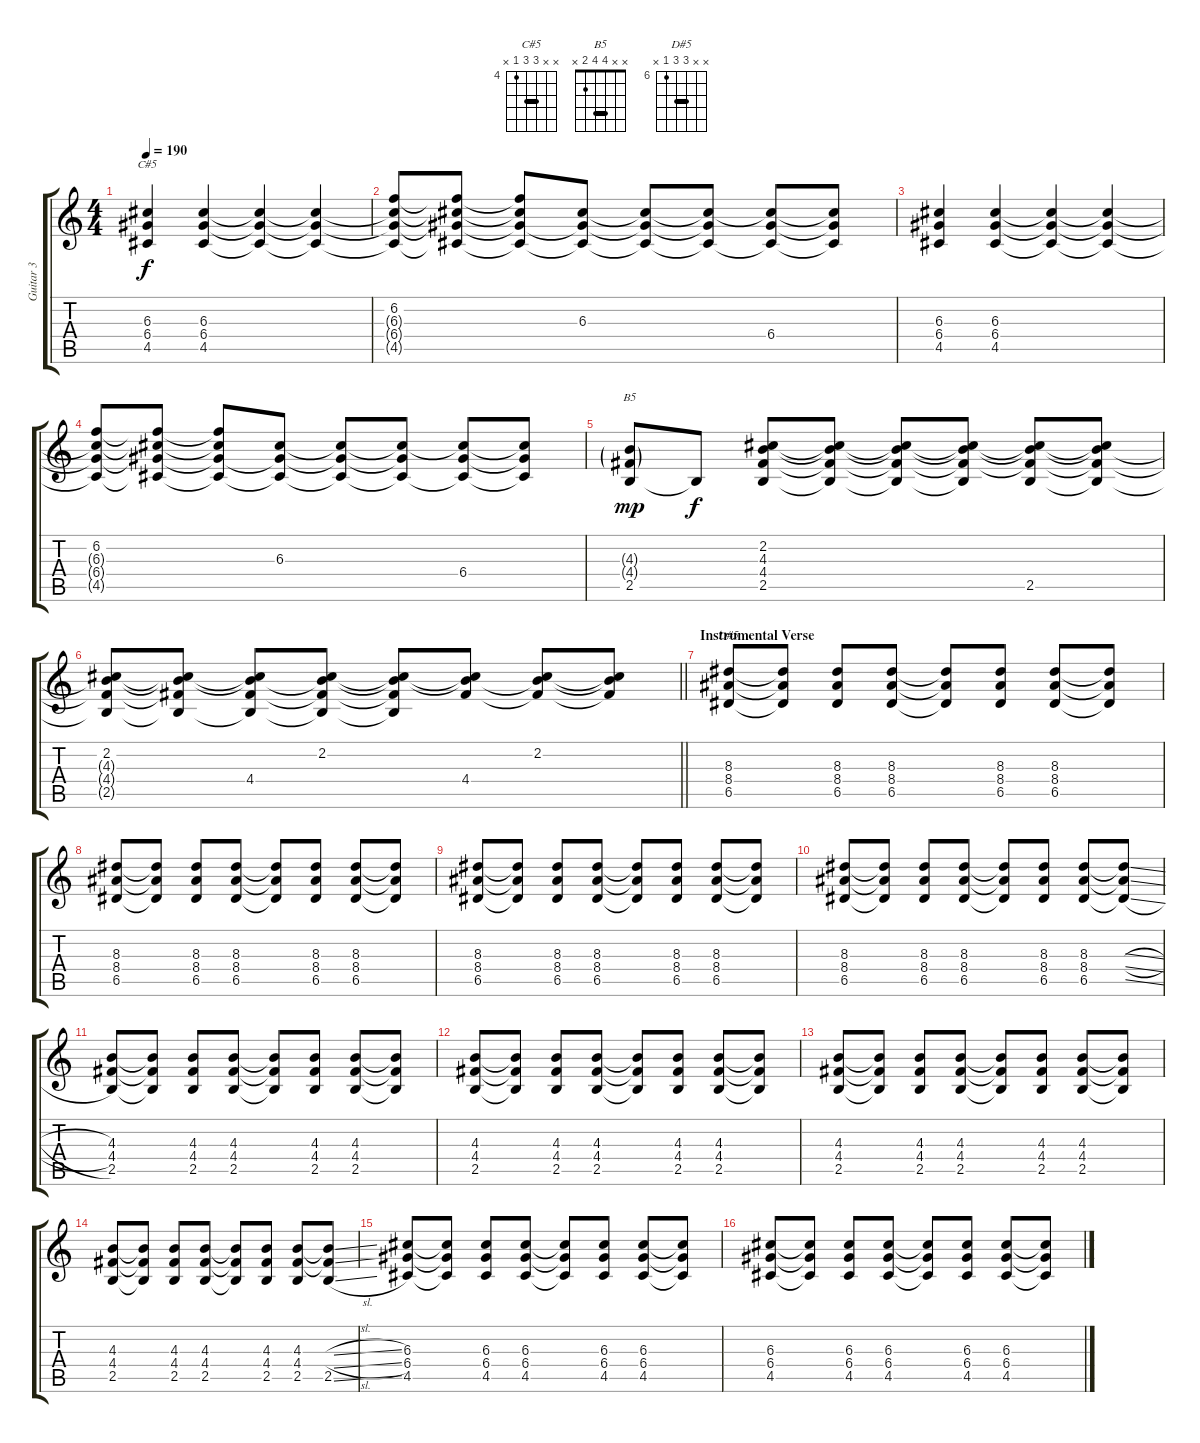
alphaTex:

\track ("Guitar 3" "Guitar 3") {instrument overdrivenguitar}
\staff {score tabs}
\tuning (E4 B3 G3 D3 A2 E2) {hide}
\chord ("C#5" x x 6 6 4 x) {firstfret 4 barre 6}
\chord ("B5" x x 4 4 2 x) {barre 4}
\chord ("D#5" x x 8 8 6 x) {firstfret 6 barre 8}
\ts (4 4)
\tempo 190
\clef g2
\ks c
(6.3 6.4 4.5).4{ch "C#5" dy f} (6.3 6.4 4.5).4 (6.3{t} 6.4{t} 4.5{t}).4 (6.3{t} 6.4{t} 4.5{t}).4 |
(6.2 6.3{t} 6.4{t} 4.5{t}).8 (6.2{t} 6.3{t} 6.4{t} 4.5{t}).8 (6.2{t} 6.3{t} 6.4{t} 4.5{t}).8 (6.3 6.4{t} 4.5{t}).8 (6.3{t} 6.4{t} 4.5{t}).8 (6.3{t} 6.4{t} 4.5{t}).8 (6.3{t} 6.4 4.5{t}).8 (6.3{t} 6.4{t} 4.5{t}).8 |
(6.3 6.4 4.5).4 (6.3 6.4 4.5).4 (6.3{t} 6.4{t} 4.5{t}).4 (6.3{t} 6.4{t} 4.5{t}).4 |
(6.2 6.3{t} 6.4{t} 4.5{t}).8 (6.2{t} 6.3{t} 6.4{t} 4.5{t}).8 (6.2{t} 6.3{t} 6.4{t} 4.5{t}).8 (6.3 6.4{t} 4.5{t}).8 (6.3{t} 6.4{t} 4.5{t}).8 (6.3{t} 6.4{t} 4.5{t}).8 (6.3{t} 6.4 4.5{t}).8 (6.3{t} 6.4{t} 4.5{t}).8 |
(4.3{g} 4.4{g} 2.5).8{ch "B5" dy mp} 2.5{t}.8{dy f} (2.2 4.3 4.4 2.5).8 (2.2{t} 4.3{t} 4.4{t} 2.5{t}).8 (2.2{t} 4.3{t} 4.4{t} 2.5{t}).8 (2.2{t} 4.3{t} 4.4{t} 2.5{t}).8 (2.2{t} 4.3{t} 4.4{t} 2.5).8 (2.2{t} 4.3{t} 4.4{t} 2.5{t}).8 |
\barLineRight lightlight
(2.2 4.3{t} 4.4{t} 2.5{t}).8 (2.2{t} 4.3{t} 4.4{t} 2.5{t}).8 (2.2{t} 4.3{t} 4.4 2.5{t}).8 (2.2 4.3{t} 4.4{t} 2.5{t}).8 (2.2{t} 4.3{t} 4.4{t} 2.5{t}).8 (2.2{t} 4.3{t} 4.4).8 (2.2 4.3{t} 4.4{t}).8 (2.2{t} 4.3{t} 4.4{t}).8 |
\section ("" "Instrumental Verse")
(8.3 8.4 6.5).8{ch "D#5"} (8.3{t} 8.4{t} 6.5{t}).8 (8.3 8.4 6.5).8 (8.3 8.4 6.5).8 (8.3{t} 8.4{t} 6.5{t}).8 (8.3 8.4 6.5).8 (8.3 8.4 6.5).8 (8.3{t} 8.4{t} 6.5{t}).8 |
(8.3 8.4 6.5).8 (8.3{t} 8.4{t} 6.5{t}).8 (8.3 8.4 6.5).8 (8.3 8.4 6.5).8 (8.3{t} 8.4{t} 6.5{t}).8 (8.3 8.4 6.5).8 (8.3 8.4 6.5).8 (8.3{t} 8.4{t} 6.5{t}).8 |
(8.3 8.4 6.5).8 (8.3{t} 8.4{t} 6.5{t}).8 (8.3 8.4 6.5).8 (8.3 8.4 6.5).8 (8.3{t} 8.4{t} 6.5{t}).8 (8.3 8.4 6.5).8 (8.3 8.4 6.5).8 (8.3{t} 8.4{t} 6.5{t}).8 |
(8.3 8.4 6.5).8 (8.3{t} 8.4{t} 6.5{t}).8 (8.3 8.4 6.5).8 (8.3 8.4 6.5).8 (8.3{t} 8.4{t} 6.5{t}).8 (8.3 8.4 6.5).8 (8.3 8.4 6.5).8 (8.3{sl t} 8.4{sl t} 6.5{sl t}).8 |
(4.3 4.4 2.5).8 (4.3{t} 4.4{t} 2.5{t}).8 (4.3 4.4 2.5).8 (4.3 4.4 2.5).8 (4.3{t} 4.4{t} 2.5{t}).8 (4.3 4.4 2.5).8 (4.3 4.4 2.5).8 (4.3{t} 4.4{t} 2.5{t}).8 |
(4.3 4.4 2.5).8 (4.3{t} 4.4{t} 2.5{t}).8 (4.3 4.4 2.5).8 (4.3 4.4 2.5).8 (4.3{t} 4.4{t} 2.5{t}).8 (4.3 4.4 2.5).8 (4.3 4.4 2.5).8 (4.3{t} 4.4{t} 2.5{t}).8 |
(4.3 4.4 2.5).8 (4.3{t} 4.4{t} 2.5{t}).8 (4.3 4.4 2.5).8 (4.3 4.4 2.5).8 (4.3{t} 4.4{t} 2.5{t}).8 (4.3 4.4 2.5).8 (4.3 4.4 2.5).8 (4.3{t} 4.4{t} 2.5{t}).8 |
(4.3 4.4 2.5).8 (4.3{t} 4.4{t} 2.5{t}).8 (4.3 4.4 2.5).8 (4.3 4.4 2.5).8 (4.3{t} 4.4{t} 2.5{t}).8 (4.3 4.4 2.5).8 (4.3 4.4 2.5).8 (4.3{sl t} 4.4{sl t} 2.5{sl}).8 |
(6.3 6.4 4.5).8 (6.3{t} 6.4{t} 4.5{t}).8 (6.3 6.4 4.5).8 (6.3 6.4 4.5).8 (6.3{t} 6.4{t} 4.5{t}).8 (6.3 6.4 4.5).8 (6.3 6.4 4.5).8 (6.3{t} 6.4{t} 4.5{t}).8 |
(6.3 6.4 4.5).8 (6.3{t} 6.4{t} 4.5{t}).8 (6.3 6.4 4.5).8 (6.3 6.4 4.5).8 (6.3{t} 6.4{t} 4.5{t}).8 (6.3 6.4 4.5).8 (6.3 6.4 4.5).8 (6.3{t} 6.4{t} 4.5{t}).8
